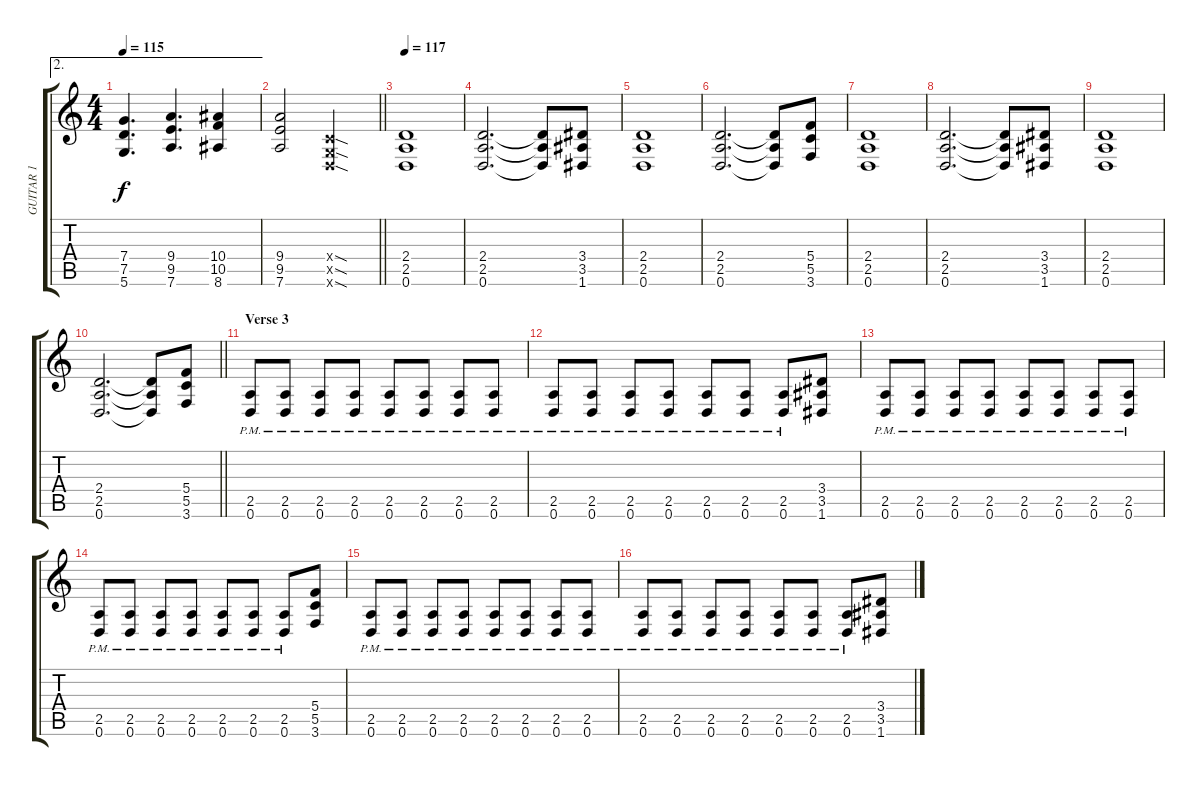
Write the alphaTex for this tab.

\track ("GUITAR 1" "GUITAR 1") {instrument overdrivenguitar}
\staff {score tabs}
\tuning (D4 A3 F3 C3 G2 D2) {hide}
\ae 2
\ts (4 4)
\tempo 115
\clef g2
\ks c
(7.4 7.5 5.6).4{d dy f} (9.4 9.5 7.6).4{d} (10.4 10.5 8.6).4 |
\barLineRight lightlight
(9.4 9.5 7.6).2 (0.4{sod x} 0.5{sod x} 0.6{sod x}).2 |
\tempo 117
(2.4 2.5 0.6).1 |
(2.4 2.5 0.6).2{d} (2.4{t} 2.5{t} 0.6{t}).8 (3.4 3.5 1.6).8 |
(2.4 2.5 0.6).1 |
(2.4 2.5 0.6).2{d} (2.4{t} 2.5{t} 0.6{t}).8 (5.4 5.5 3.6).8 |
(2.4 2.5 0.6).1 |
(2.4 2.5 0.6).2{d} (2.4{t} 2.5{t} 0.6{t}).8 (3.4 3.5 1.6).8 |
(2.4 2.5 0.6).1 |
\barLineRight lightlight
(2.4 2.5 0.6).2{d} (2.4{t} 2.5{t} 0.6{t}).8 (5.4 5.5 3.6).8 |
\section ("" "Verse 3")
(2.5{pm} 0.6{pm}).8 (2.5{pm} 0.6{pm}).8 (2.5{pm} 0.6{pm}).8 (2.5{pm} 0.6{pm}).8 (2.5{pm} 0.6{pm}).8 (2.5{pm} 0.6{pm}).8 (2.5{pm} 0.6{pm}).8 (2.5{pm} 0.6{pm}).8 |
(2.5{pm} 0.6{pm}).8 (2.5{pm} 0.6{pm}).8 (2.5{pm} 0.6{pm}).8 (2.5{pm} 0.6{pm}).8 (2.5{pm} 0.6{pm}).8 (2.5{pm} 0.6{pm}).8 (2.5{pm} 0.6{pm}).8 (3.4 3.5 1.6).8 |
(2.5{pm} 0.6{pm}).8 (2.5{pm} 0.6{pm}).8 (2.5{pm} 0.6{pm}).8 (2.5{pm} 0.6{pm}).8 (2.5{pm} 0.6{pm}).8 (2.5{pm} 0.6{pm}).8 (2.5{pm} 0.6{pm}).8 (2.5{pm} 0.6{pm}).8 |
(2.5{pm} 0.6{pm}).8 (2.5{pm} 0.6{pm}).8 (2.5{pm} 0.6{pm}).8 (2.5{pm} 0.6{pm}).8 (2.5{pm} 0.6{pm}).8 (2.5{pm} 0.6{pm}).8 (2.5{pm} 0.6{pm}).8 (5.4 5.5 3.6).8 |
(2.5{pm} 0.6{pm}).8 (2.5{pm} 0.6{pm}).8 (2.5{pm} 0.6{pm}).8 (2.5{pm} 0.6{pm}).8 (2.5{pm} 0.6{pm}).8 (2.5{pm} 0.6{pm}).8 (2.5{pm} 0.6{pm}).8 (2.5{pm} 0.6{pm}).8 |
(2.5{pm} 0.6{pm}).8 (2.5{pm} 0.6{pm}).8 (2.5{pm} 0.6{pm}).8 (2.5{pm} 0.6{pm}).8 (2.5{pm} 0.6{pm}).8 (2.5{pm} 0.6{pm}).8 (2.5{pm} 0.6{pm}).8 (3.4 3.5 1.6).8
